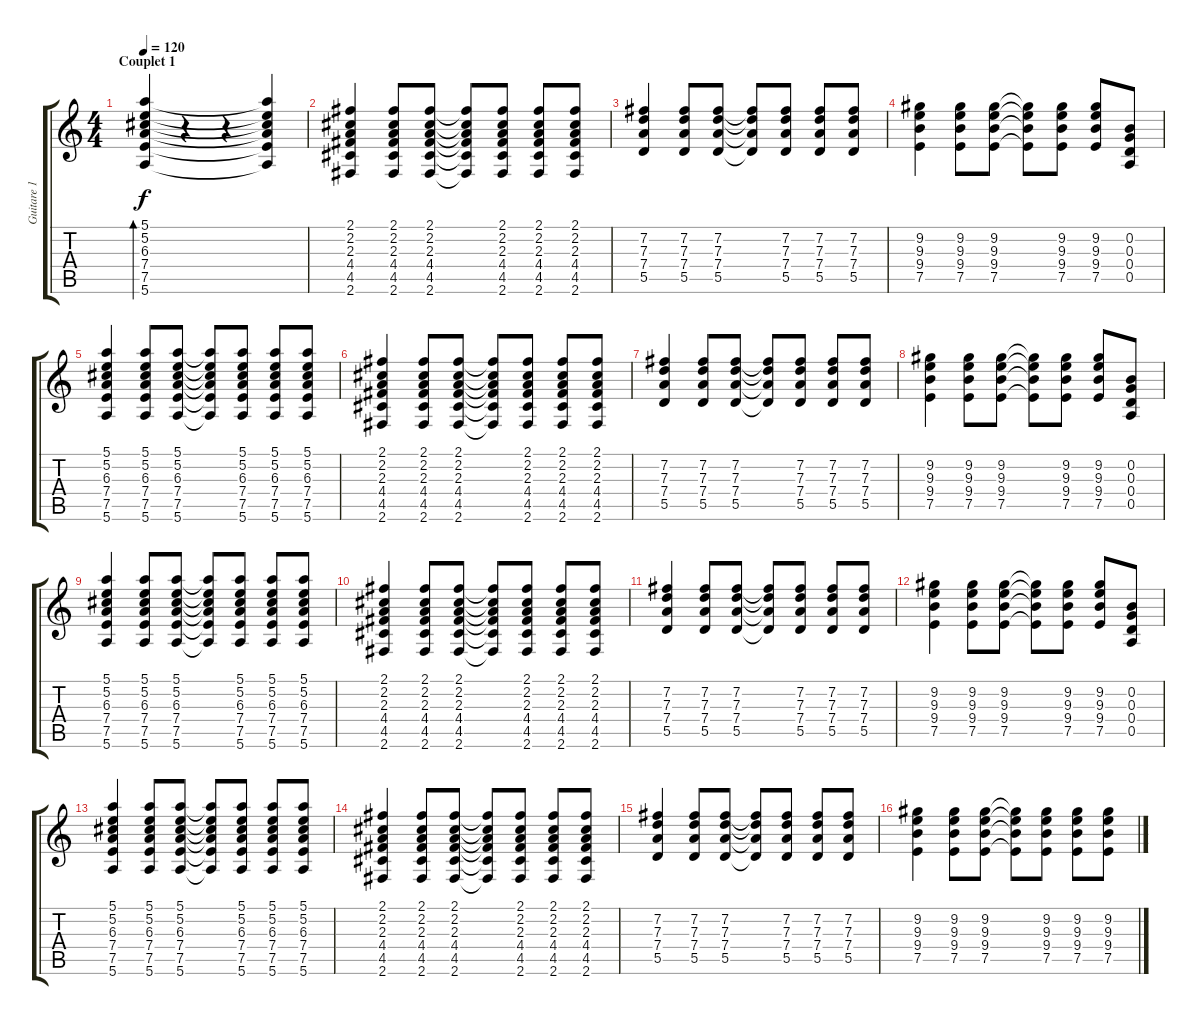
\track ("Guitare 1" "Guitare 1") {instrument acousticguitarnylon}
\staff {score tabs}
\tuning (E4 B3 G3 D3 A2 E2) {hide}
\ts (4 4)
\section ("" "Couplet 1")
\tempo 120
\clef g2
\ks c
(5.1 5.2 6.3 7.4 7.5 5.6).4{bd 60 dy f instrument acousticguitarnylon} r.4 r.4 (5.1{t} 5.2{t} 6.3{t} 7.4{t} 7.5{t} 5.6{t}).4 |
(2.1 2.2 2.3 4.4 4.5 2.6).4 (2.1 2.2 2.3 4.4 4.5 2.6).8 (2.1 2.2 2.3 4.4 4.5 2.6).8 (2.1{t} 2.2{t} 2.3{t} 4.4{t} 4.5{t} 2.6{t}).8 (2.1 2.2 2.3 4.4 4.5 2.6).8 (2.1 2.2 2.3 4.4 4.5 2.6).8 (2.1 2.2 2.3 4.4 4.5 2.6).8 |
(7.2 7.3 7.4 5.5).4 (7.2 7.3 7.4 5.5).8 (7.2 7.3 7.4 5.5).8 (7.2{t} 7.3{t} 7.4{t} 5.5{t}).8 (7.2 7.3 7.4 5.5).8 (7.2 7.3 7.4 5.5).8 (7.2 7.3 7.4 5.5).8 |
(9.2 9.3 9.4 7.5).4 (9.2 9.3 9.4 7.5).8 (9.2 9.3 9.4 7.5).8 (9.2{t} 9.3{t} 9.4{t} 7.5{t}).8 (9.2 9.3 9.4 7.5).8 (9.2 9.3 9.4 7.5).8 (0.2 0.3 0.4 0.5).8 |
(5.1 5.2 6.3 7.4 7.5 5.6).4 (5.1 5.2 6.3 7.4 7.5 5.6).8 (5.1 5.2 6.3 7.4 7.5 5.6).8 (5.1{t} 5.2{t} 6.3{t} 7.4{t} 7.5{t} 5.6{t}).8 (5.1 5.2 6.3 7.4 7.5 5.6).8 (5.1 5.2 6.3 7.4 7.5 5.6).8 (5.1 5.2 6.3 7.4 7.5 5.6).8 |
(2.1 2.2 2.3 4.4 4.5 2.6).4 (2.1 2.2 2.3 4.4 4.5 2.6).8 (2.1 2.2 2.3 4.4 4.5 2.6).8 (2.1{t} 2.2{t} 2.3{t} 4.4{t} 4.5{t} 2.6{t}).8 (2.1 2.2 2.3 4.4 4.5 2.6).8 (2.1 2.2 2.3 4.4 4.5 2.6).8 (2.1 2.2 2.3 4.4 4.5 2.6).8 |
(7.2 7.3 7.4 5.5).4 (7.2 7.3 7.4 5.5).8 (7.2 7.3 7.4 5.5).8 (7.2{t} 7.3{t} 7.4{t} 5.5{t}).8 (7.2 7.3 7.4 5.5).8 (7.2 7.3 7.4 5.5).8 (7.2 7.3 7.4 5.5).8 |
(9.2 9.3 9.4 7.5).4 (9.2 9.3 9.4 7.5).8 (9.2 9.3 9.4 7.5).8 (9.2{t} 9.3{t} 9.4{t} 7.5{t}).8 (9.2 9.3 9.4 7.5).8 (9.2 9.3 9.4 7.5).8 (0.2 0.3 0.4 0.5).8 |
(5.1 5.2 6.3 7.4 7.5 5.6).4 (5.1 5.2 6.3 7.4 7.5 5.6).8 (5.1 5.2 6.3 7.4 7.5 5.6).8 (5.1{t} 5.2{t} 6.3{t} 7.4{t} 7.5{t} 5.6{t}).8 (5.1 5.2 6.3 7.4 7.5 5.6).8 (5.1 5.2 6.3 7.4 7.5 5.6).8 (5.1 5.2 6.3 7.4 7.5 5.6).8 |
(2.1 2.2 2.3 4.4 4.5 2.6).4 (2.1 2.2 2.3 4.4 4.5 2.6).8 (2.1 2.2 2.3 4.4 4.5 2.6).8 (2.1{t} 2.2{t} 2.3{t} 4.4{t} 4.5{t} 2.6{t}).8 (2.1 2.2 2.3 4.4 4.5 2.6).8 (2.1 2.2 2.3 4.4 4.5 2.6).8 (2.1 2.2 2.3 4.4 4.5 2.6).8 |
(7.2 7.3 7.4 5.5).4 (7.2 7.3 7.4 5.5).8 (7.2 7.3 7.4 5.5).8 (7.2{t} 7.3{t} 7.4{t} 5.5{t}).8 (7.2 7.3 7.4 5.5).8 (7.2 7.3 7.4 5.5).8 (7.2 7.3 7.4 5.5).8 |
(9.2 9.3 9.4 7.5).4 (9.2 9.3 9.4 7.5).8 (9.2 9.3 9.4 7.5).8 (9.2{t} 9.3{t} 9.4{t} 7.5{t}).8 (9.2 9.3 9.4 7.5).8 (9.2 9.3 9.4 7.5).8 (0.2 0.3 0.4 0.5).8 |
(5.1 5.2 6.3 7.4 7.5 5.6).4 (5.1 5.2 6.3 7.4 7.5 5.6).8 (5.1 5.2 6.3 7.4 7.5 5.6).8 (5.1{t} 5.2{t} 6.3{t} 7.4{t} 7.5{t} 5.6{t}).8 (5.1 5.2 6.3 7.4 7.5 5.6).8 (5.1 5.2 6.3 7.4 7.5 5.6).8 (5.1 5.2 6.3 7.4 7.5 5.6).8 |
(2.1 2.2 2.3 4.4 4.5 2.6).4 (2.1 2.2 2.3 4.4 4.5 2.6).8 (2.1 2.2 2.3 4.4 4.5 2.6).8 (2.1{t} 2.2{t} 2.3{t} 4.4{t} 4.5{t} 2.6{t}).8 (2.1 2.2 2.3 4.4 4.5 2.6).8 (2.1 2.2 2.3 4.4 4.5 2.6).8 (2.1 2.2 2.3 4.4 4.5 2.6).8 |
(7.2 7.3 7.4 5.5).4 (7.2 7.3 7.4 5.5).8 (7.2 7.3 7.4 5.5).8 (7.2{t} 7.3{t} 7.4{t} 5.5{t}).8 (7.2 7.3 7.4 5.5).8 (7.2 7.3 7.4 5.5).8 (7.2 7.3 7.4 5.5).8 |
(9.2 9.3 9.4 7.5).4 (9.2 9.3 9.4 7.5).8 (9.2 9.3 9.4 7.5).8 (9.2{t} 9.3{t} 9.4{t} 7.5{t}).8 (9.2 9.3 9.4 7.5).8 (9.2 9.3 9.4 7.5).8 (9.2 9.3 9.4 7.5).8
